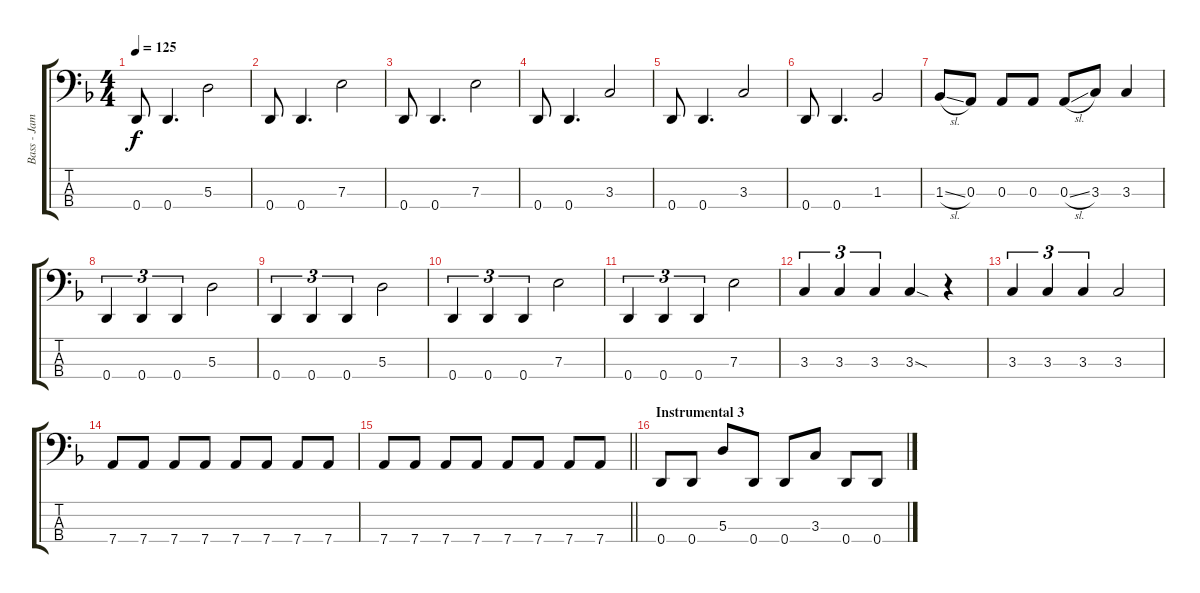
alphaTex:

\track ("Bass - James Johnston" "Bass - Jam") {instrument electricbassfinger}
\staff {score tabs}
\tuning (G2 D2 A1 D1) {hide}
\ts (4 4)
\tempo 125
\clef f4
\ks dminor
0.4.8{dy f} 0.4.4{d} 5.3.2 |
0.4.8 0.4.4{d} 7.3.2 |
0.4.8 0.4.4{d} 7.3.2 |
0.4.8 0.4.4{d} 3.3.2 |
0.4.8 0.4.4{d} 3.3.2 |
0.4.8 0.4.4{d} 1.3.2 |
1.3{sl}.8 0.3.8 0.3.8 0.3.8 0.3{sl}.8 3.3.8 3.3.4 |
0.4.4{tu (3 2)} 0.4.4{tu (3 2)} 0.4.4{tu (3 2)} 5.3.2 |
0.4.4{tu (3 2)} 0.4.4{tu (3 2)} 0.4.4{tu (3 2)} 5.3.2 |
0.4.4{tu (3 2)} 0.4.4{tu (3 2)} 0.4.4{tu (3 2)} 7.3.2 |
0.4.4{tu (3 2)} 0.4.4{tu (3 2)} 0.4.4{tu (3 2)} 7.3.2 |
3.3.4{tu (3 2)} 3.3.4{tu (3 2)} 3.3.4{tu (3 2)} 3.3{sod}.4 r.4 |
3.3.4{tu (3 2)} 3.3.4{tu (3 2)} 3.3.4{tu (3 2)} 3.3.2 |
7.4.8{volume 8} 7.4.8 7.4.8{volume 9} 7.4.8 7.4.8{volume 10} 7.4.8 7.4.8{volume 11} 7.4.8 |
\barLineRight lightlight
7.4.8{volume 12} 7.4.8 7.4.8{volume 13} 7.4.8 7.4.8{volume 14} 7.4.8 7.4.8 7.4.8 |
\section ("" "Instrumental 3")
0.4.8{volume 16} 0.4.8 5.3.8 0.4.8 0.4.8 3.3.8 0.4.8 0.4.8
